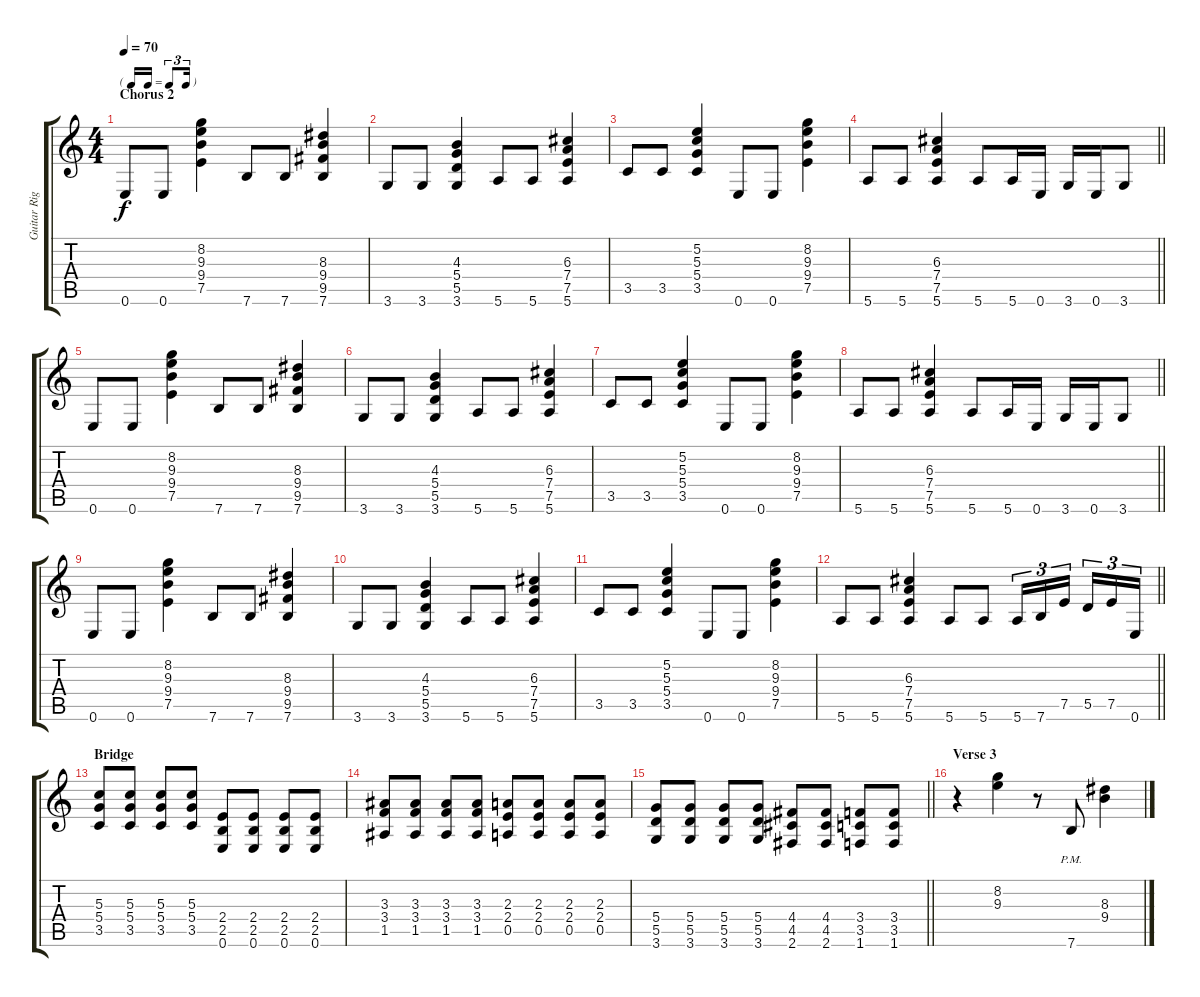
\track ("Guitar Right" "Guitar Rig") {instrument overdrivenguitar}
\staff {score tabs}
\tuning (E4 B3 G3 D3 A2 E2) {hide}
\ts (4 4)
\tf triplet16th
\section ("" "Chorus 2")
\tempo 70
\clef g2
\ks c
0.6.8{dy f} 0.6.8 (8.2 9.3 9.4 7.5).4 7.6.8 7.6.8 (8.3 9.4 9.5 7.6).4 |
3.6.8 3.6.8 (4.3 5.4 5.5 3.6).4 5.6.8 5.6.8 (6.3 7.4 7.5 5.6).4 |
3.5.8 3.5.8 (5.2 5.3 5.4 3.5).4 0.6.8 0.6.8 (8.2 9.3 9.4 7.5).4 |
\barLineRight lightlight
5.6.8 5.6.8 (6.3 7.4 7.5 5.6).4 5.6.8 5.6.16 0.6.16 3.6.16 0.6.16 3.6.8 |
0.6.8 0.6.8 (8.2 9.3 9.4 7.5).4 7.6.8 7.6.8 (8.3 9.4 9.5 7.6).4 |
3.6.8 3.6.8 (4.3 5.4 5.5 3.6).4 5.6.8 5.6.8 (6.3 7.4 7.5 5.6).4 |
3.5.8 3.5.8 (5.2 5.3 5.4 3.5).4 0.6.8 0.6.8 (8.2 9.3 9.4 7.5).4 |
\barLineRight lightlight
5.6.8 5.6.8 (6.3 7.4 7.5 5.6).4 5.6.8 5.6.16 0.6.16 3.6.16 0.6.16 3.6.8 |
0.6.8 0.6.8 (8.2 9.3 9.4 7.5).4 7.6.8 7.6.8 (8.3 9.4 9.5 7.6).4 |
3.6.8 3.6.8 (4.3 5.4 5.5 3.6).4 5.6.8 5.6.8 (6.3 7.4 7.5 5.6).4 |
3.5.8 3.5.8 (5.2 5.3 5.4 3.5).4 0.6.8 0.6.8 (8.2 9.3 9.4 7.5).4 |
\barLineRight lightlight
5.6.8 5.6.8 (6.3 7.4 7.5 5.6).4 5.6.8 5.6.8 5.6.16{tu (3 2)} 7.6.16{tu (3 2)} 7.5.16{tu (3 2) beam splitsecondary} 5.5.16{tu (3 2)} 7.5.16{tu (3 2)} 0.6.16{tu (3 2)} |
\section ("" "Bridge")
(5.3 5.4 3.5).8 (5.3 5.4 3.5).8 (5.3 5.4 3.5).8 (5.3 5.4 3.5).8 (2.4 2.5 0.6).8 (2.4 2.5 0.6).8 (2.4 2.5 0.6).8 (2.4 2.5 0.6).8 |
(3.3 3.4 1.5).8 (3.3 3.4 1.5).8 (3.3 3.4 1.5).8 (3.3 3.4 1.5).8 (2.3 2.4 0.5).8 (2.3 2.4 0.5).8 (2.3 2.4 0.5).8 (2.3 2.4 0.5).8 |
\barLineRight lightlight
(5.4 5.5 3.6).8 (5.4 5.5 3.6).8 (5.4 5.5 3.6).8 (5.4 5.5 3.6).8 (4.4 4.5 2.6).8 (4.4 4.5 2.6).8 (3.4 3.5 1.6).8 (3.4 3.5 1.6).8 |
\section ("" "Verse 3")
r.4 (8.2 9.3).4 r.8 7.6{pm}.8 (8.3 9.4).4
